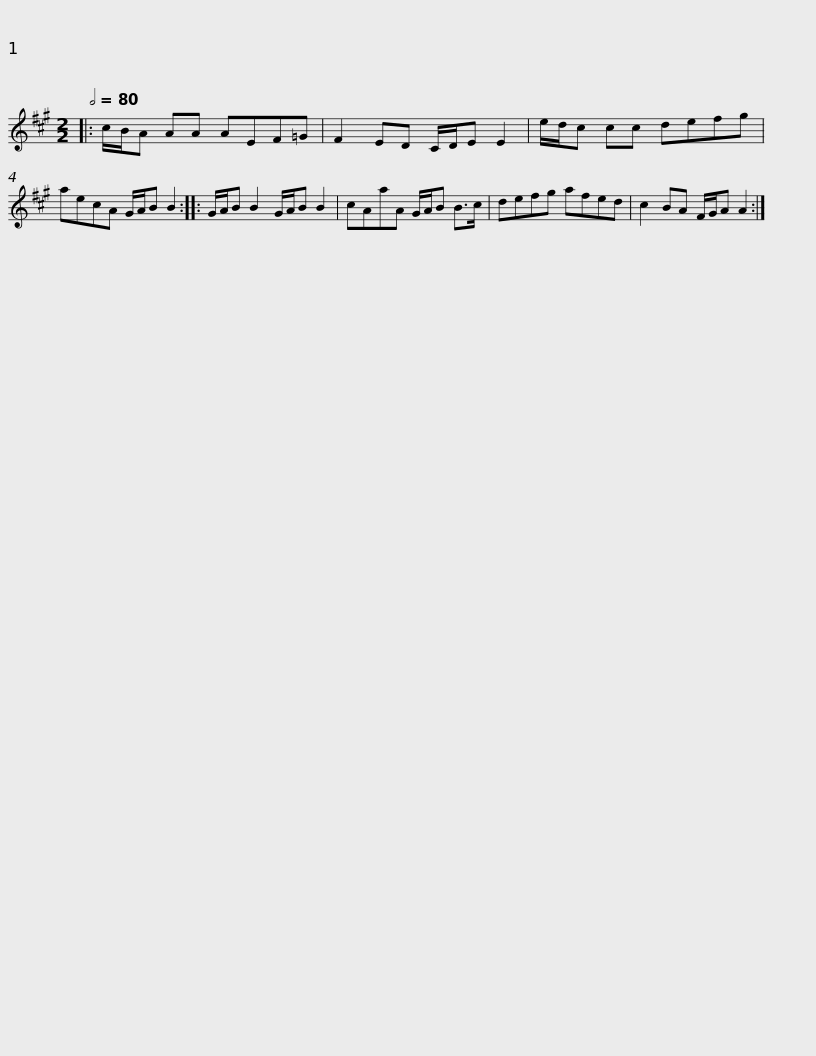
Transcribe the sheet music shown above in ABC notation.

X:1
L:1/8
Q:1/2=80
M:2/2
I:linebreak $
K:A
V:1 treble
V:1
|: c/B/A AA AEF=G | F2 ED C/D/E E2 | e/d/c cc defg | aecA G/A/B B2 :: G/A/B B2 G/A/B B2 |$ %5
 cAaA G/A/B B>c | defg afed | c2 BA F/G/A A2 :| %8
